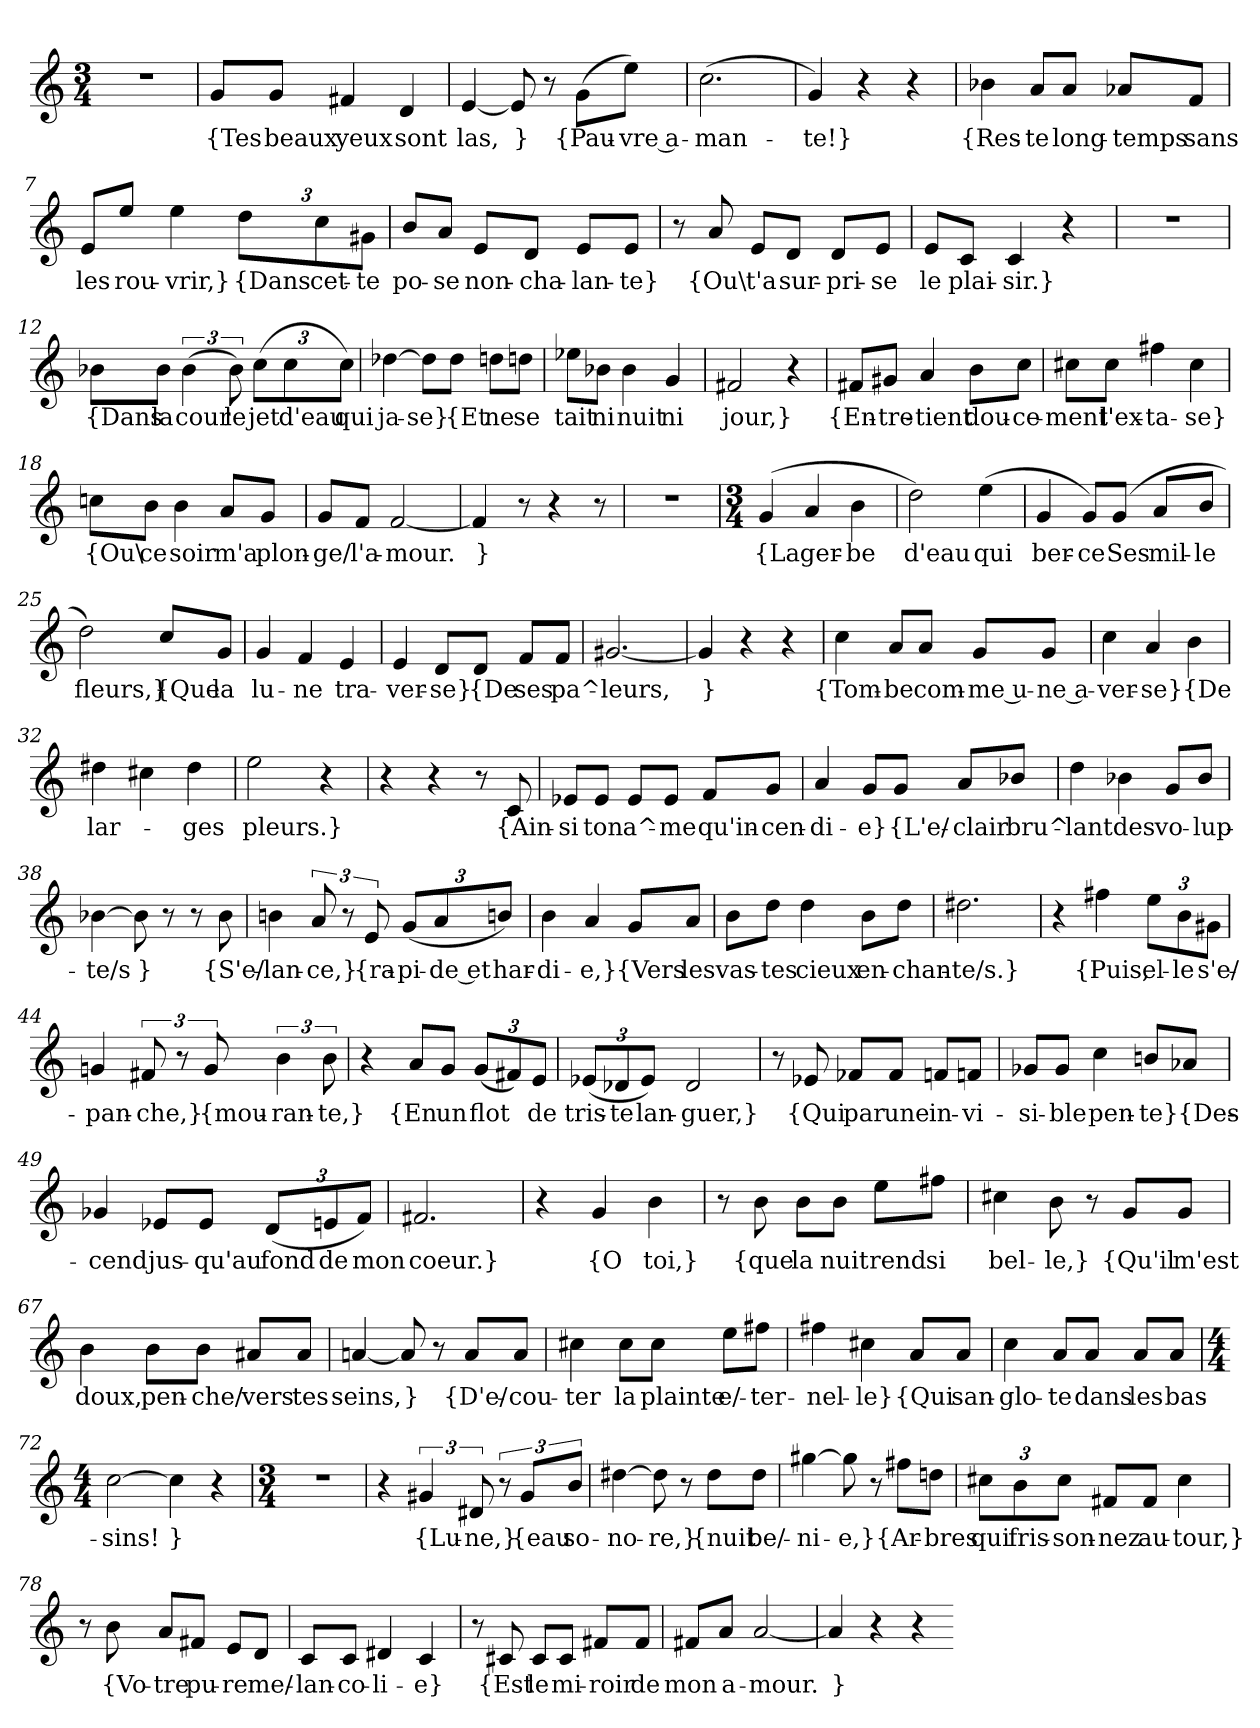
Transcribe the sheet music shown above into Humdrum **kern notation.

**kern	**text
*part1	*part1
*staff1	*staff1
*clefG2	*
*k[]	*
*M3/4	*
=1	=1
2.r	.
=2	=2
8g/L	{Tes
8g/J	beaux
4f#X	yeux
4d	sont
=3	=3
[4e	las,
8e]	}
8r	.
(8g\L	{Pau-
8ee\J)	-vre a-
=4	=4
(2.cc	-man-
=5	=5
4g)	-te!}
4r	.
4r	.
=6	=6
4b-X	{Res-
8a/L	-te
8a/J	long-
8a-X/L	-temps
8f/J	sans
=7	=7
8e/L	les
8ee/J	rou-
4ee	-vrir,}
12dd\L	{Dans
12cc\	cet-
12g#X\J	-te
=8	=8
8b/L	po-
8a/J	-se
8e/L	non-
8d/J	-cha-
8e/L	-lan-
8e/J	-te}
=9	=9
8r	.
8a	{Ou\
8e/L	t'a
8d/J	sur-
8d/L	-pri-
8e/J	-se
=10	=10
8e/L	le
8c/J	plai-
4c	-sir.}
4r	.
=11	=11
2.r	.
=12	=12
8b-X\L	{Dans
8b-\J	la
(6b-	cour
12b-)	le
(12cc\L	jet
12cc\	d'eau
12cc\J)	qui
=13	=13
[4dd-X	ja-
8dd-\L]	-se}
8dd-\J	{Et
8ddn\L	ne
8ddn\J	se
=14	=14
8ee-X\L	tait
8b-X\J	ni
4b-	nuit
4g	ni
=15	=15
2f#X	jour,}
4r	.
=16	=16
8f#X/L	{En-
8g#X/J	-tre-
4a	-tient
8b\L	dou-
8cc\J	-ce-
=17	=17
8cc#X\L	-ment
8cc#\J	l'ex-
4ff#X	-ta-
4cc#	-se}
=18	=18
8ccn\L	{Ou\
8b\J	ce
4b	soir
8a/L	m'a
8g/J	plon-
=19	=19
8g/L	-ge/
8f/J	l'a-
[2f	-mour.
=20	=20
4f]	}
8r	.
4r	.
8r	.
=21	=21
2.r	.
=22	=22
*M3/4	*
(4g	{La
4a	ger-
4b	-be
=23	=23
2dd)	d'eau
(4ee	qui
=24	=24
4g	ber-
8g/L)	-ce
(8g/J	Ses
8a/L	mil-
8b/J	-le
=25	=25
2dd)	fleurs,}
8cc/L	{Que
8g/J	la
=26	=26
4g	lu-
4f	-ne
4e	tra-
=27	=27
4e	-ver-
8d/L	-se}
8d/J	{De
8f/L	ses
8f/J	pa^-
=28	=28
[2.g#X	-leurs,
=29	=29
4g#]	}
4r	.
4r	.
=30	=30
4cc	{Tom-
8a/L	-be
8a/J	com-
8g/L	-me u-
8g/J	-ne a-
=31	=31
4cc	-ver-
4a	-se}
4b	{De
=32	=32
4dd#X	lar-
4cc#X	.
4dd#	-ges
=33	=33
2ee	pleurs.}
4r	.
=34	=34
4r	.
4r	.
8r	.
8c	{Ain-
=35	=35
8e-X/L	-si
8e-/J	ton
8e-/L	a^-
8e-/J	-me
8f/L	qu'in-
8g/J	-cen-
=36	=36
4a	-di-
8g/L	-e}
8g/J	{L'e/-
8a/L	-clair
8b-X/J	bru^-
=37	=37
4dd	-lant
4b-X	des
8g/L	vo-
8b-/J	-lup-
=38	=38
[4b-X	-te/s
8b-]	}
8r	.
8r	.
8b-	{S'e/-
=39	=39
4bn	-lan-
12a	-ce,}
12r	.
12e	{ra-
(12g/L	-pi-
12a/	-de et
12bn/J)	har-
=40	=40
4b	-di-
4a	-e,}
8g/L	{Vers
8a/J	les
=41	=41
8b\L	vas-
8dd\J	-tes
4dd	cieux
8b\L	en-
8dd\J	-chan-
=42	=42
2.dd#X	-te/s.}
=43	=43
4r	.
4ff#X	{Puis,
12ee\L	el-
12b\	-le
12g#X\J	s'e/-
=44	=44
4gn	-pan-
12f#X	-che,}
12r	.
12g	{mou-
6b	-ran-
12b	-te,}
=45	=45
4r	.
8a/L	{En
8g/J	un
(12g/L	flot
12f#X/)	.
12e/J	de
=46	=46
(12e-X/L	tris-
12d-X/	-te
12e-/J)	lan-
2d-	-guer,}
=47	=47
8r	.
8e-X	{Qui
8f-X/L	par
8f-/J	une
8fn/L	in-
8fn/J	-vi-
=48	=48
8g-X/L	-si-
8g-/J	-ble
4cc	pen-
8bn/L	-te}
8a-X/J	{Des-
=49	=49
4g-X	-cend
8e-X/L	jus-
8e-/J	-qu'au
(12d/L	fond
12en/	de
12f/J)	mon
=50	=50
2.f#X	coeur.}
=64	=64
4r	.
4g	{O
4b	toi,}
=65	=65
8r	.
8b	{que
8b\L	la
8b\J	nuit
8ee\L	rend
8ff#X\J	si
=66	=66
4cc#X	bel-
8b	-le,}
8r	.
8g/L	{Qu'il
8g/J	m'est
=67	=67
4b	doux,
8b\L	pen-
8b\J	-che/
8a#X/L	vers
8a#/J	tes
=68	=68
[4an	seins,
8an]	}
8r	.
8a/L	{D'e/-
8a/J	-cou-
=69	=69
4cc#X	-ter
8cc#\L	la
8cc#\J	plainte
8ee\L	e/-
8ff#X\J	-ter-
=70	=70
4ff#X	-nel-
4cc#X	-le}
8a/L	{Qui
8a/J	san-
=71	=71
4cc	-glo-
8a/L	-te
8a/J	dans
8a/L	les
8a/J	bas-
=72	=72
*M4/4	*
[2cc	-sins!
4cc]	}
4r	.
=73	=73
*M3/4	*
*MM90	*
2.r	.
=74	=74
4r	.
6g#X	{Lu-
12d#X	-ne,}
12r	.
12g#/L	{eau
12b/J	so-
=75	=75
[4dd#X	-no-
8dd#]	-re,}
8r	.
8dd#\L	{nuit
8dd#\J	be/-
=76	=76
[4gg#X	-ni-
8gg#]	-e,}
8r	.
8ff#X\L	{Ar-
8ddn\J	-bres
=77	=77
12cc#X\L	qui
12b\	fris-
12cc#\J	-son-
8f#X/L	-nez
8f#/J	au-
4cc#	-tour,}
=78	=78
8r	.
8b	{Vo-
8a/L	-tre
8f#X/J	pu-
8e/L	-re
8d/J	me/-
=79	=79
8c/L	-lan-
8c/J	-co-
4d#X	-li-
4c	-e}
=80	=80
8r	.
8c#X	{Est
8c#/L	le
8c#/J	mi-
8f#X/L	-roir
8f#/J	de
=81	=81
8f#X/L	mon
8a/J	a-
[2a	-mour.
=82	=82
4a]	}
4r	.
4r	.
=-	=-
*-	*-
